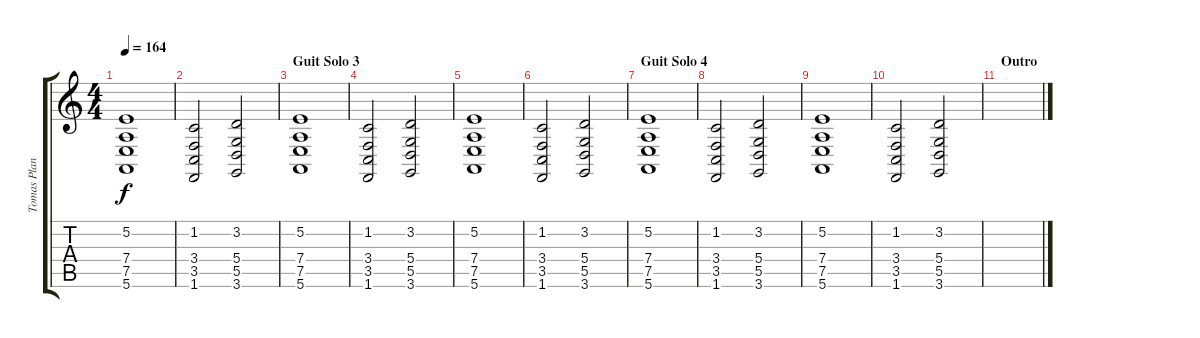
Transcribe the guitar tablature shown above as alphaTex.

\track ("Tomas Planman - Keyboards" "Tomas Plan") {instrument orchestrahit}
\staff {score tabs}
\tuning (E4 B3 G3 D3 A2 E2) {hide}
\ts (4 4)
\tempo 164
\clef g2
\ks c
(5.2 7.4 7.5 5.6).1{dy f} |
(1.2 3.4 3.5 1.6).2 (3.2 5.4 5.5 3.6).2 |
\section ("" "Guit Solo 3")
(5.2 7.4 7.5 5.6).1 |
(1.2 3.4 3.5 1.6).2 (3.2 5.4 5.5 3.6).2 |
(5.2 7.4 7.5 5.6).1 |
(1.2 3.4 3.5 1.6).2 (3.2 5.4 5.5 3.6).2 |
\section ("" "Guit Solo 4")
(5.2 7.4 7.5 5.6).1 |
(1.2 3.4 3.5 1.6).2 (3.2 5.4 5.5 3.6).2 |
(5.2 7.4 7.5 5.6).1 |
(1.2 3.4 3.5 1.6).2 (3.2 5.4 5.5 3.6).2 |
\section ("" "Outro")
